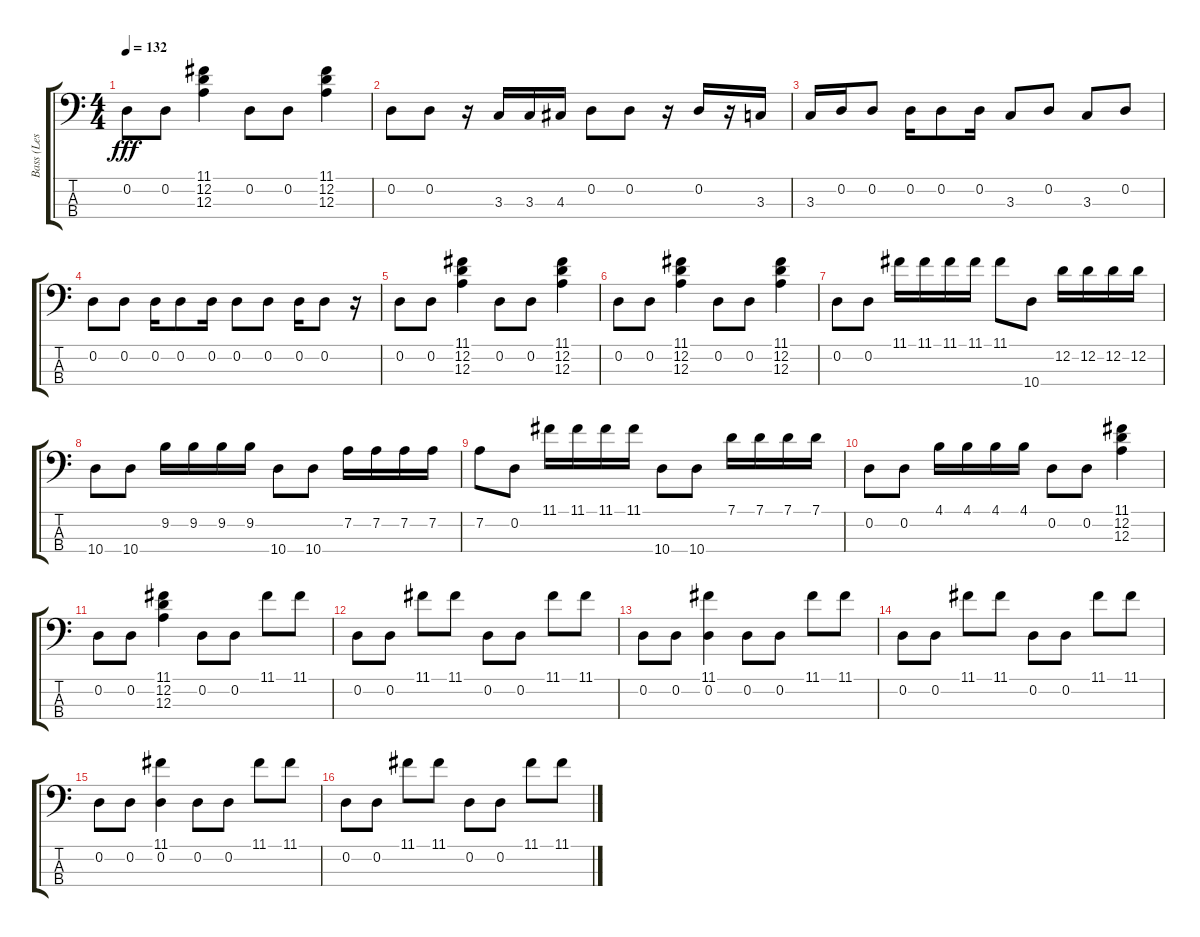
\track ("Bass (Les Claypool)" "Bass (Les ") {instrument electricbassfinger}
\staff {score tabs}
\tuning (G2 D2 A1 E1) {hide}
\ts (4 4)
\tempo 132
\clef f4
\ks c
0.2.8{dy fff} 0.2.8 (11.1 12.2 12.3).4 0.2.8 0.2.8 (11.1 12.2 12.3).4 |
0.2.8 0.2.8 r.16 3.3.16 3.3.16 4.3.16 0.2.8 0.2.8 r.16 0.2.16 r.16 3.3.16 |
3.3.16 0.2.16 0.2.8 0.2.16 0.2.8 0.2.16 3.3.8 0.2.8 3.3.8 0.2.8 |
0.2.8 0.2.8 0.2.16 0.2.8 0.2.16 0.2.8 0.2.8 0.2.16 0.2.8 r.16 |
0.2.8 0.2.8 (11.1 12.2 12.3).4 0.2.8 0.2.8 (11.1 12.2 12.3).4 |
0.2.8 0.2.8 (11.1 12.2 12.3).4 0.2.8 0.2.8 (11.1 12.2 12.3).4 |
0.2.8 0.2.8 11.1.16 11.1.16 11.1.16 11.1.16 11.1.8 10.4.8 12.2.16 12.2.16 12.2.16 12.2.16 |
10.4.8 10.4.8 9.2.16 9.2.16 9.2.16 9.2.16 10.4.8 10.4.8 7.2.16 7.2.16 7.2.16 7.2.16 |
7.2.8 0.2.8 11.1.16 11.1.16 11.1.16 11.1.16 10.4.8 10.4.8 7.1.16 7.1.16 7.1.16 7.1.16 |
0.2.8 0.2.8 4.1.16 4.1.16 4.1.16 4.1.16 0.2.8 0.2.8 (11.1 12.2 12.3).4 |
0.2.8 0.2.8 (11.1 12.2 12.3).4 0.2.8 0.2.8 11.1.8 11.1.8 |
0.2.8 0.2.8 11.1.8 11.1.8 0.2.8 0.2.8 11.1.8 11.1.8 |
0.2.8 0.2.8 (11.1 0.2).4 0.2.8 0.2.8 11.1.8 11.1.8 |
0.2.8 0.2.8 11.1.8 11.1.8 0.2.8 0.2.8 11.1.8 11.1.8 |
0.2.8 0.2.8 (11.1 0.2).4 0.2.8 0.2.8 11.1.8 11.1.8 |
0.2.8 0.2.8 11.1.8 11.1.8 0.2.8 0.2.8 11.1.8 11.1.8
